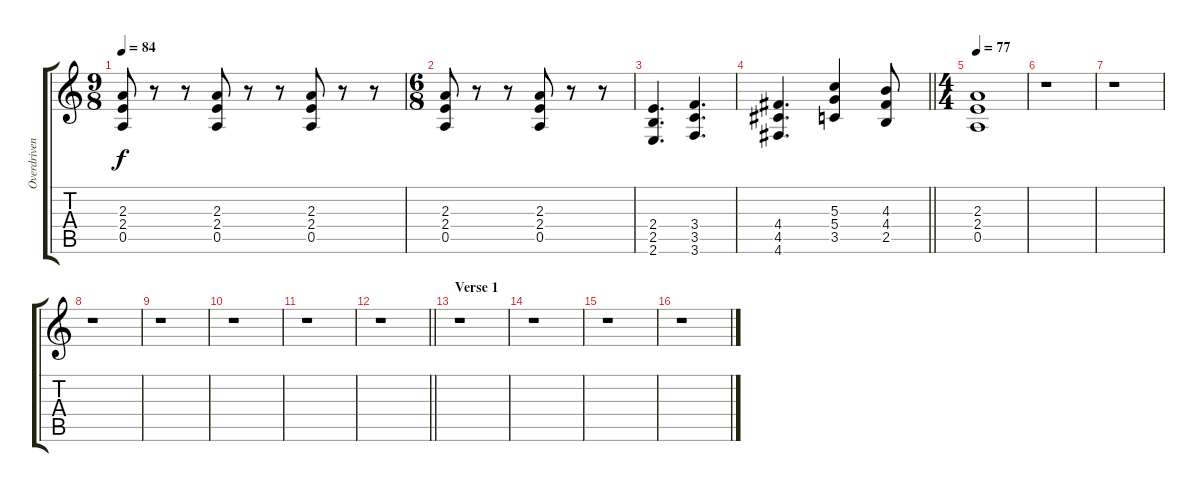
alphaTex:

\track ("Overdriven D Dropped" "Overdriven") {instrument overdrivenguitar}
\staff {score tabs}
\tuning (E4 B3 G3 D3 A2 D2) {hide}
\ts (9 8)
\tempo 84
\clef g2
\ks c
(2.3 2.4 0.5).8{dy f} r.8 r.8 (2.3 2.4 0.5).8 r.8 r.8 (2.3 2.4 0.5).8 r.8 r.8 |
\ts (6 8)
(2.3 2.4 0.5).8 r.8 r.8 (2.3 2.4 0.5).8 r.8 r.8 |
(2.4 2.5 2.6).4{d} (3.4 3.5 3.6).4{d} |
\barLineRight lightlight
(4.4 4.5 4.6).4{d} (5.3 5.4 3.5).4 (4.3 4.4 2.5).8 |
\ts (4 4)
\tempo 77
(2.3 2.4 0.5).1{volume 3 instrument overdrivenguitar} |
r.1 |
r.1 |
r.1 |
r.1 |
r.1 |
r.1 |
\barLineRight lightlight
r.1 |
\section ("" "Verse 1")
r.1 |
r.1 |
r.1 |
r.1
